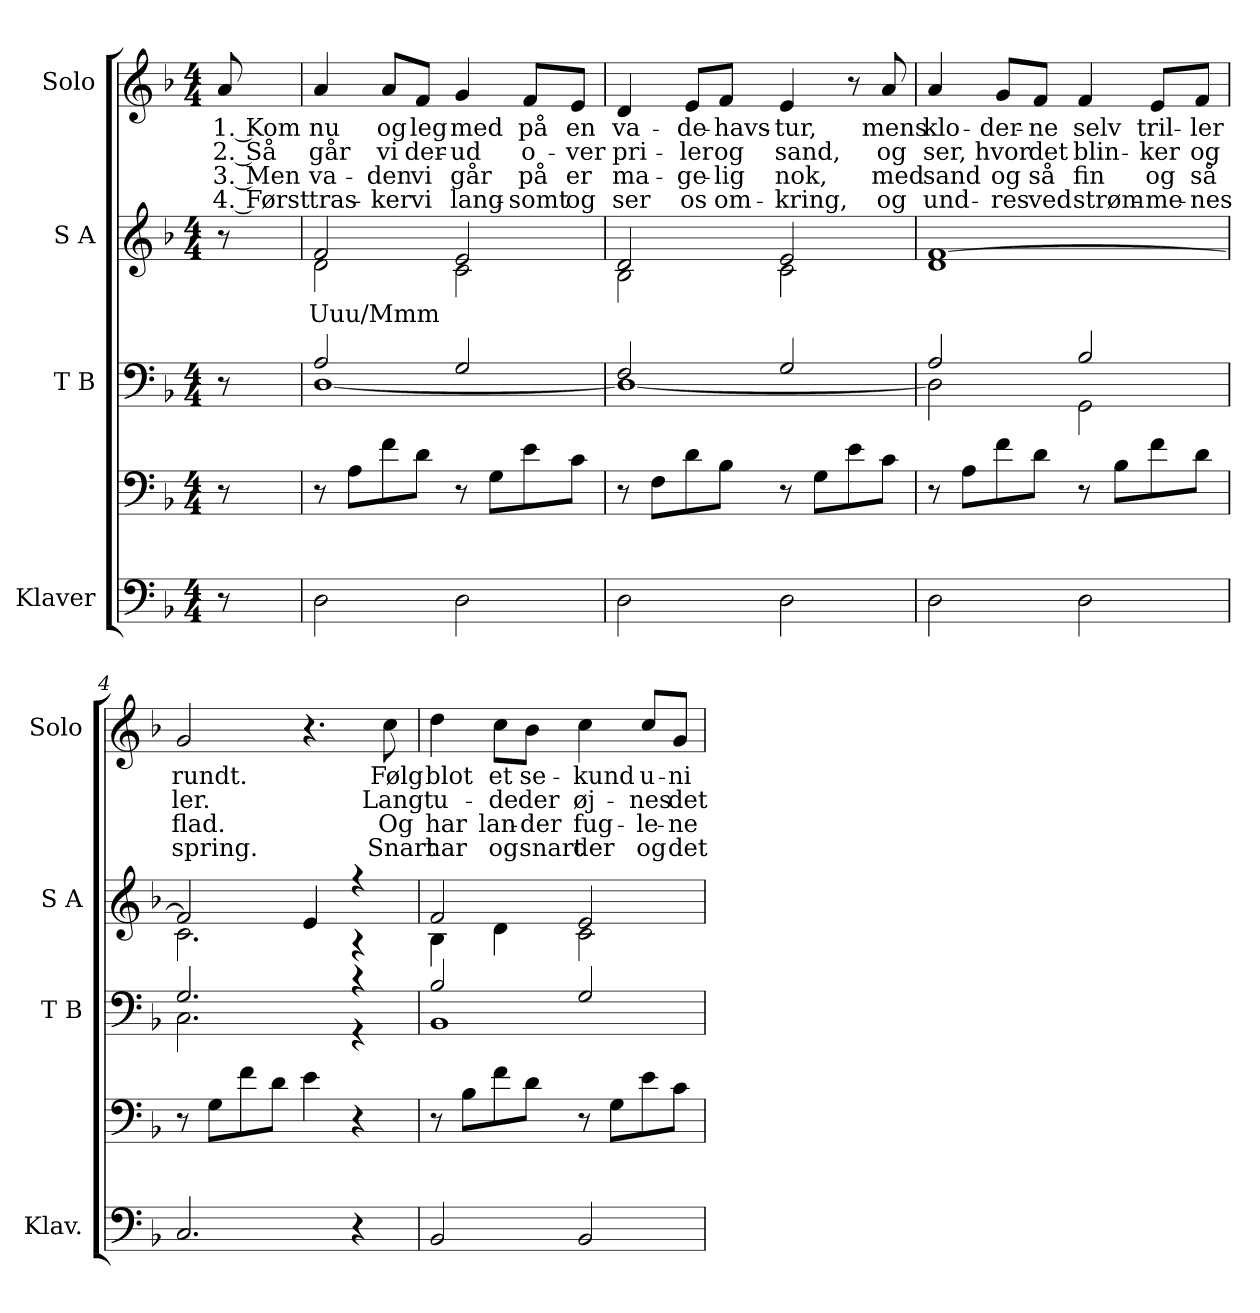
**kern	**kern	**kern	**kern	**text	**kern	**text	**text	**text	**text
*part4	*part4	*part3	*part2	*part2	*part1	*part1	*part1	*part1	*part1
*staff5	*staff4	*staff3	*staff2	*staff2	*staff1	*staff1	*staff1	*staff1	*staff1
*I"Klaver	*	*I"T B	*I"S A	*	*I"Solo	*	*	*	*
*I'Klav.	*	*I'T B	*I'S A	*	*I'Solo	*	*	*	*
*clefF4	*clefF4	*clefF4	*clefG2	*	*clefG2	*	*	*	*
*k[b-]	*k[b-]	*k[b-]	*k[b-]	*	*k[b-]	*	*	*	*
*M4/4	*M4/4	*M4/4	*M4/4	*	*M4/4	*	*	*	*
*MM80	*MM80	*MM80	*MM80	*	*MM80	*	*	*	*
=	=	=	=	=	=	=	=	=	=
!	!	!	!	!	!	!LO:LY:b	!LO:LY:b	!LO:LY:b	!LO:LY:b
8r	8r	8r	8r	.	8a/	1. Kom	2. Så	3. Men	4. Først
=1	=1	=1	=1	=1	=1	=1	=1	=1	=1
*	*	*^	*	*	*	*	*	*	*
!	!	!	!	!	!LO:LY:b	!	!LO:LY:b	!LO:LY:b	!LO:LY:b	!LO:LY:b
*	*	*	*	*^	*	*	*	*	*	*
2D\	8r	2A/	[1D	2f/	2d\	Uuu/Mmm	4a/	nu	går	va-	tras-
.	8A\L	.	.	.	.	.	.	.	.	.	.
!	!	!	!	!	!	!	!	!LO:LY:b	!LO:LY:b	!LO:LY:b	!LO:LY:b
.	8f\	.	.	.	.	.	8a/L	og	vi	-den	-ker
!	!	!	!	!	!	!	!	!LO:LY:b	!LO:LY:b	!LO:LY:b	!LO:LY:b
.	8d\J	.	.	.	.	.	8f/J	leg	der-	vi	vi
!	!	!	!	!	!	!	!	!LO:LY:b	!LO:LY:b	!LO:LY:b	!LO:LY:b
2D\	8r	2G/	.	2e/	2c\	.	4g/	med	-ud	går	lang-
.	8G\L	.	.	.	.	.	.	.	.	.	.
!	!	!	!	!	!	!	!	!LO:LY:b	!LO:LY:b	!LO:LY:b	!LO:LY:b
.	8e\	.	.	.	.	.	8f/L	på	o-	på	-somt
!	!	!	!	!	!	!	!	!LO:LY:b	!LO:LY:b	!LO:LY:b	!LO:LY:b
.	8c\J	.	.	.	.	.	8e/J	en	-ver	er	og
=2	=2	=2	=2	=2	=2	=2	=2	=2	=2	=2	=2
!	!	!	!	!	!	!	!	!LO:LY:b	!LO:LY:b	!LO:LY:b	!LO:LY:b
2D\	8r	2F/	1D_	2d/	2B-\	.	4d/	va-	pri-	ma-	ser
.	8F\L	.	.	.	.	.	.	.	.	.	.
!	!	!	!	!	!	!	!	!LO:LY:b	!LO:LY:b	!LO:LY:b	!LO:LY:b
.	8d\	.	.	.	.	.	8e/L	-de-	-ler	-ge-	os
!	!	!	!	!	!	!	!	!LO:LY:b	!LO:LY:b	!LO:LY:b	!LO:LY:b
.	8B-\J	.	.	.	.	.	8f/J	-havs-	og	-lig	om-
!	!	!	!	!	!	!	!	!LO:LY:b	!LO:LY:b	!LO:LY:b	!LO:LY:b
2D\	8r	2G/	.	2e/	2c\	.	4e/	-tur,	sand,	nok,	-kring,
.	8G\L	.	.	.	.	.	.	.	.	.	.
.	8e\	.	.	.	.	.	8r	.	.	.	.
!	!	!	!	!	!	!	!	!LO:LY:b	!LO:LY:b	!LO:LY:b	!LO:LY:b
.	8c\J	.	.	.	.	.	8a/	mens	og	med	og
!!LO:LB:g=z
=3	=3	=3	=3	=3	=3	=3	=3	=3	=3	=3	=3
!	!	!	!	!	!	!	!	!LO:LY:b	!LO:LY:b	!LO:LY:b	!LO:LY:b
2D\	8r	2A/	2D\]	[1f	1d	.	4a/	klo-	ser,	sand	und-
.	8A\L	.	.	.	.	.	.	.	.	.	.
!	!	!	!	!	!	!	!	!LO:LY:b	!LO:LY:b	!LO:LY:b	!LO:LY:b
.	8f\	.	.	.	.	.	8g/L	-der-	hvor	og	-res
!	!	!	!	!	!	!	!	!LO:LY:b	!LO:LY:b	!LO:LY:b	!LO:LY:b
.	8d\J	.	.	.	.	.	8f/J	-ne	det	så	ved
!	!	!	!	!	!	!	!	!LO:LY:b	!LO:LY:b	!LO:LY:b	!LO:LY:b
2D\	8r	2B-/	2GG\	.	.	.	4f/	selv	blin-	fin	strøm-
.	8B-\L	.	.	.	.	.	.	.	.	.	.
!	!	!	!	!	!	!	!	!LO:LY:b	!LO:LY:b	!LO:LY:b	!LO:LY:b
.	8f\	.	.	.	.	.	8e/L	tril-	-ker	og	-me-
!	!	!	!	!	!	!	!	!LO:LY:b	!LO:LY:b	!LO:LY:b	!LO:LY:b
.	8d\J	.	.	.	.	.	8f/J	-ler	og	så	-nes
=4	=4	=4	=4	=4	=4	=4	=4	=4	=4	=4	=4
!	!	!	!	!	!	!	!	!LO:LY:b	!LO:LY:b	!LO:LY:b	!LO:LY:b
2.C/	8r	2.G/	2.C\	2f/]	2.c\	.	2g/	rundt.	ler.	flad.	spring.
.	8G\L	.	.	.	.	.	.	.	.	.	.
.	8f\	.	.	.	.	.	.	.	.	.	.
.	8d\J	.	.	.	.	.	.	.	.	.	.
.	4e\	.	.	4e/	.	.	4.r	.	.	.	.
4r	4r	4r	4r	4r	4r	.	.	.	.	.	.
!	!	!	!	!	!	!	!	!LO:LY:b	!LO:LY:b	!LO:LY:b	!LO:LY:b
.	.	.	.	.	.	.	8cc\	Følg	Langt	Og	Snart
=5	=5	=5	=5	=5	=5	=5	=5	=5	=5	=5	=5
!	!	!	!	!	!	!	!	!LO:LY:b	!LO:LY:b	!LO:LY:b	!LO:LY:b
2BB-/	8r	2B-/	1BB-	2f/	4B-\	.	4dd\	blot	u-	har	har
.	8B-\L	.	.	.	.	.	.	.	.	.	.
!	!	!	!	!	!	!	!	!LO:LY:b	!LO:LY:b	!LO:LY:b	!LO:LY:b
.	8f\	.	.	.	4d\	.	8cc\L	et	-de	lan-	og
!	!	!	!	!	!	!	!	!LO:LY:b	!LO:LY:b	!LO:LY:b	!LO:LY:b
.	8d\J	.	.	.	.	.	8b-\J	se-	der	-der	snart
!	!	!	!	!	!	!	!	!LO:LY:b	!LO:LY:b	!LO:LY:b	!LO:LY:b
2BB-/	8r	2G/	.	2e/	2c\	.	4cc\	-kund	øj-	fug-	der
.	8G\L	.	.	.	.	.	.	.	.	.	.
!	!	!	!	!	!	!	!	!LO:LY:b	!LO:LY:b	!LO:LY:b	!LO:LY:b
.	8e\	.	.	.	.	.	8cc/L	u-	-nes	-le-	og
!	!	!	!	!	!	!	!	!LO:LY:b	!LO:LY:b	!LO:LY:b	!LO:LY:b
.	8c\J	.	.	.	.	.	8g/J	-ni-	det	-ne	det
*	*	*v	*v	*	*	*	*	*	*	*	*
*	*	*	*v	*v	*	*	*	*	*	*
=	=	=	=	=	=	=	=	=	=
*-	*-	*-	*-	*-	*-	*-	*-	*-	*-
